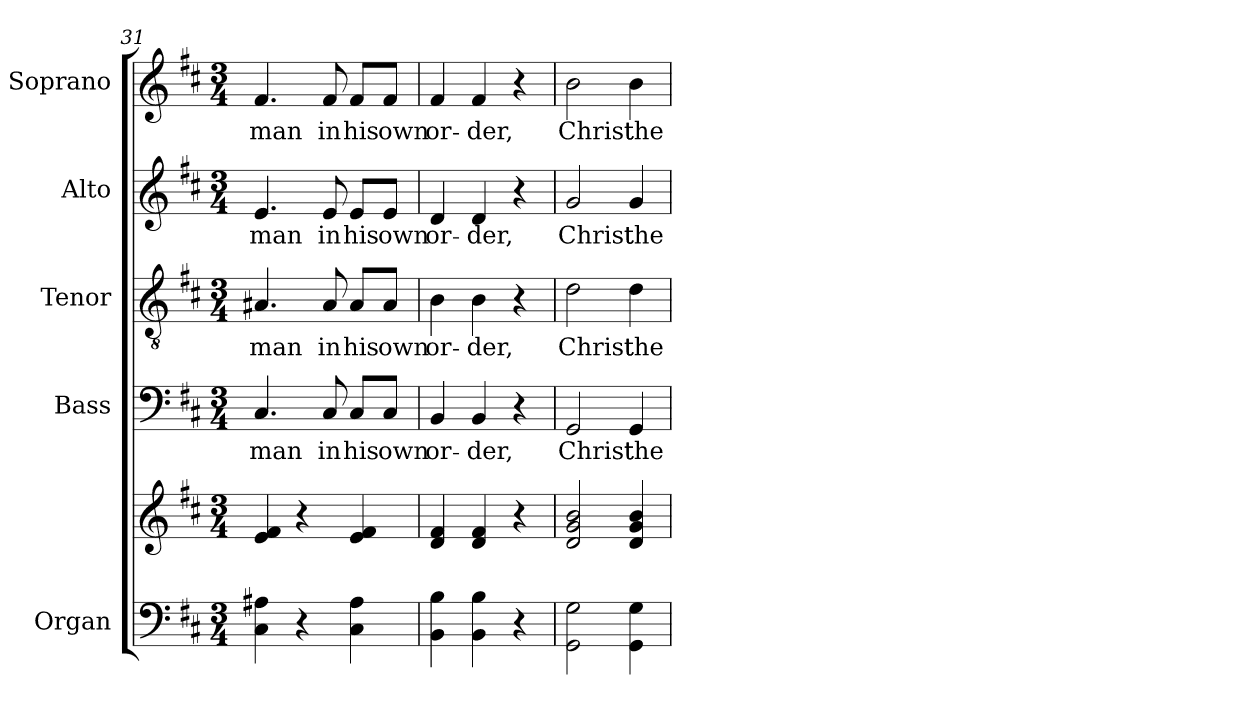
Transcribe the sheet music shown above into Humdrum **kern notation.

**kern	**kern	**kern	**text	**kern	**text	**kern	**text	**kern	**text
*part5	*part5	*part4	*part4	*part3	*part3	*part2	*part2	*part1	*part1
*staff6	*staff5	*staff4	*staff4	*staff3	*staff3	*staff2	*staff2	*staff1	*staff1
*I"Organ	*	*I"Bass	*	*I"Tenor	*	*I"Alto	*	*I"Soprano	*
*I'Org.	*	*I'B.	*	*I'T.	*	*I'A.	*	*I'S.	*
!!LO:PB:g=z
*clefF4	*clefG2	*clefF4	*	*clefGv2	*	*clefG2	*	*clefG2	*
*	*	*	*	*ITrd7c12	*	*	*	*	*
*k[f#c#]	*k[f#c#]	*k[f#c#]	*	*k[f#c#]	*	*k[f#c#]	*	*k[f#c#]	*
*D:	*D:	*D:	*	*D:	*	*D:	*	*D:	*
*M3/4	*M3/4	*M3/4	*	*M3/4	*	*M3/4	*	*M3/4	*
=31	=31	=31	=31	=31	=31	=31	=31	=31	=31
!	!	!	!LO:LY:b:color=#000000	!	!	!	!	!	!
!	!	!	!	!	!LO:LY:b:color=#000000	!	!	!	!
!	!	!	!	!	!	!	!LO:LY:b:color=#000000	!	!
!	!	!	!	!	!	!	!	!	!LO:LY:b:color=#000000
4C#i\ 4A#Xi	4ei/ 4f#i	4.C#i/	man	4.AA#Xi/	man	4.ei/	man	4.f#i/	man
4r	4r	.	.	.	.	.	.	.	.
!	!	!	!LO:LY:b:color=#000000	!	!	!	!	!	!
!	!	!	!	!	!LO:LY:b:color=#000000	!	!	!	!
!	!	!	!	!	!	!	!LO:LY:b:color=#000000	!	!
!	!	!	!	!	!	!	!	!	!LO:LY:b:color=#000000
.	.	8C#i/	in	8AA#i/	in	8ei/	in	8f#i/	in
!	!	!	!LO:LY:b:color=#000000	!	!	!	!	!	!
!	!	!	!	!	!LO:LY:b:color=#000000	!	!	!	!
!	!	!	!	!	!	!	!LO:LY:b:color=#000000	!	!
!	!	!	!	!	!	!	!	!	!LO:LY:b:color=#000000
4C#i\ 4A#i	4ei/ 4f#i	8C#i/L	his	8AA#i/L	his	8ei/L	his	8f#i/L	his
!	!	!	!LO:LY:b:color=#000000	!	!	!	!	!	!
!	!	!	!	!	!LO:LY:b:color=#000000	!	!	!	!
!	!	!	!	!	!	!	!LO:LY:b:color=#000000	!	!
!	!	!	!	!	!	!	!	!	!LO:LY:b:color=#000000
.	.	8C#i/J	own	8AA#i/J	own	8ei/J	own	8f#i/J	own
=32	=32	=32	=32	=32	=32	=32	=32	=32	=32
!	!	!	!LO:LY:b:color=#000000	!	!	!	!	!	!
!	!	!	!	!	!LO:LY:b:color=#000000	!	!	!	!
!	!	!	!	!	!	!	!LO:LY:b:color=#000000	!	!
!	!	!	!	!	!	!	!	!	!LO:LY:b:color=#000000
4BBi\ 4Bi	4di/ 4f#i	4BBi/	or-	4BBi\	or-	4di/	or-	4f#i/	or-
!	!	!	!LO:LY:b:color=#000000	!	!	!	!	!	!
!	!	!	!	!	!LO:LY:b:color=#000000	!	!	!	!
!	!	!	!	!	!	!	!LO:LY:b:color=#000000	!	!
!	!	!	!	!	!	!	!	!	!LO:LY:b:color=#000000
4BBi\ 4Bi	4di/ 4f#i	4BBi/	-der,	4BBi\	-der,	4di/	-der,	4f#i/	-der,
4r	4r	4r	.	4r	.	4r	.	4r	.
=33	=33	=33	=33	=33	=33	=33	=33	=33	=33
!	!	!	!LO:LY:b:color=#000000	!	!	!	!	!	!
!	!	!	!	!	!LO:LY:b:color=#000000	!	!	!	!
!	!	!	!	!	!	!	!LO:LY:b:color=#000000	!	!
!	!	!	!	!	!	!	!	!	!LO:LY:b:color=#000000
2GGi\ 2Gi	2di/ 2gi 2bi	2GGi/	Christ	2Di\	Christ	2gi/	Christ	2bi\	Christ
!	!	!	!LO:LY:b:color=#000000	!	!	!	!	!	!
!	!	!	!	!	!LO:LY:b:color=#000000	!	!	!	!
!	!	!	!	!	!	!	!LO:LY:b:color=#000000	!	!
!	!	!	!	!	!	!	!	!	!LO:LY:b:color=#000000
4GGi\ 4Gi	4di/ 4gi 4bi	4GGi/	the	4Di\	the	4gi/	the	4bi\	the
=	=	=	=	=	=	=	=	=	=
*-	*-	*-	*-	*-	*-	*-	*-	*-	*-
